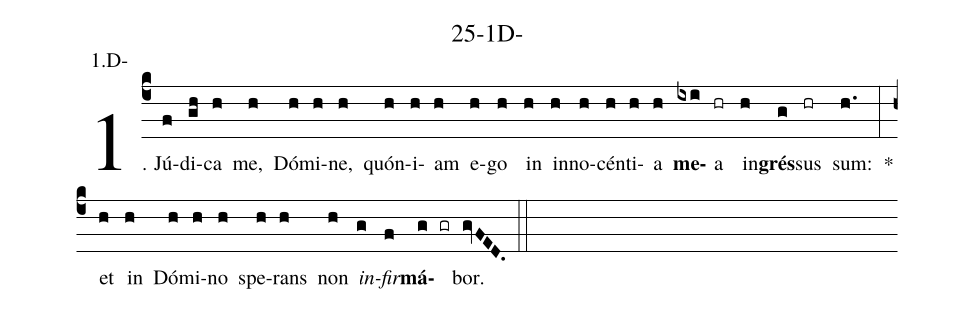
name: 25-1D-;
annotation: 1.D-;
%%
(c4)1. Jú(f)di(gh)ca(h) me,(h) Dó(h)mi(h)ne,(h) quón(h)i(h)am(h) e(h)go(h) in(h) in(h)no(h)cén(h)ti(h)a(h) <b>me</b>(ixi)a(hr) in(h)<b>grés</b>(g)sus(hr) sum:(h.) *(:) et(h) in(h) Dó(h)mi(h)no(h) spe(h)rans(h) non(h) <i>in</i>(g)<i>fir</i>(f)<b>má</b>(g gr)bor.(gvFED.) (::)
